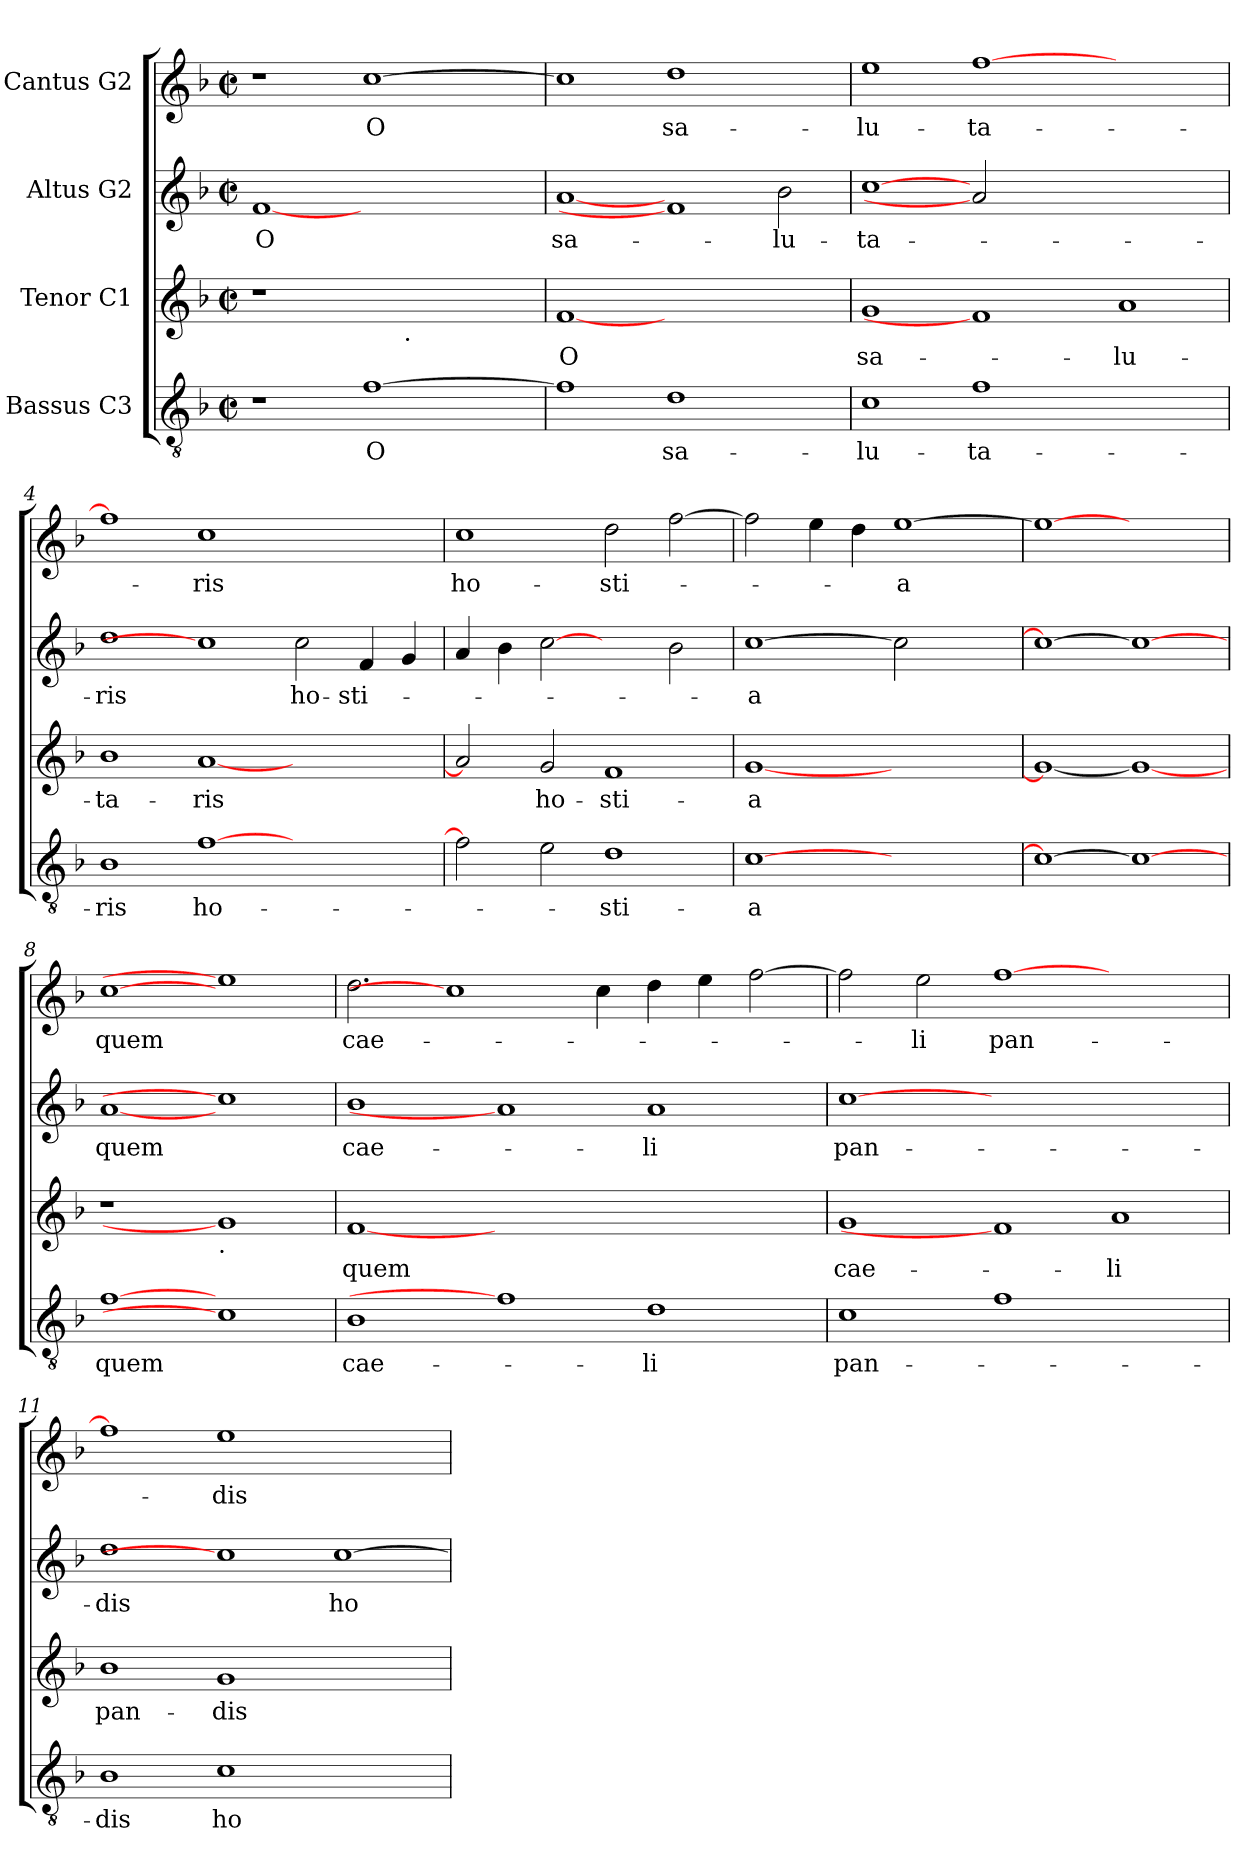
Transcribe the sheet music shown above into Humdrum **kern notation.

**kern	**text	**kern	**text	**kern	**text	**kern	**text
*part4	*part4	*part3	*part3	*part2	*part2	*part1	*part1
*staff4	*staff4	*staff3	*staff3	*staff2	*staff2	*staff1	*staff1
*I"Bassus C3	*	*I"Tenor C1	*	*I"Altus G2	*	*I"Cantus G2	*
*clefGv2	*	*clefG2	*	*clefG2	*	*clefG2	*
*k[b-]	*	*k[b-]	*	*k[b-]	*	*k[b-]	*
*F:	*	*F:	*	*F:	*	*F:	*
*M2/2	*	*M2/2	*	*M2/2	*	*M2/2	*
*met(c|)	*	*met(c|)	*	*met(c|)	*	*met(c|)	*
=1	=1	=1	=1	=1	=1	=1	=1
!	!	!	!	!	!LO:LY:b:rj	!	!
1r	.	1r	.	[1f	O	1r	.
!	!LO:LY:b	!	!	!	!	!	!LO:LY:b
[>1f	O	8.ryy	.	1ryy	.	[>1cc	O
!	!	!LO:TX:b:t=.	!	!	!	!	!
.	.	2ryy	.	.	.	.	.
.	.	4ryy	.	.	.	.	.
.	.	16ryy	.	.	.	.	.
=2	=2	=2	=2	=2	=2	=2	=2
!	!	!	!LO:LY:b:rj	!	!LO:LY:b:rj	!	!
1f]	.	[1f	O	[1a	sa-	1cc]	.
!	!LO:LY:b	!	!	!	!	!	!LO:LY:b
1d	sa-	1.ryy	.	1f]	.	1dd	sa-
!	!	!	!	!	!LO:LY:b:rj	!	!
2ryy	.	.	.	2b-\	-lu-	2ryy	.
=3	=3	=3	=3	=3	=3	=3	=3
!	!LO:LY:b	!	!LO:LY:b:rj	!	!LO:LY:b:rj	!	!LO:LY:b
1c	-lu-	1g	sa-	[1cc	-ta-	1ee	-lu-
!	!LO:LY:b	!	!	!	!	!	!LO:LY:b
1f	-ta-	1f]	.	2a]	.	[>1ff	-ta-
.	.	.	.	1.ryy	.	.	.
!	!	!	!LO:LY:b:rj	!	!	!	!
1ryy	.	1a	-lu-	.	.	1ryy	.
=4	=4	=4	=4	=4	=4	=4	=4
!	!LO:LY:b	!	!LO:LY:b:rj	!	!LO:LY:b:rj	!	!
1B-	-ris	1b-	-ta-	1dd	-ris	1ff]	.
!	!LO:LY:b	!	!LO:LY:b:rj	!	!	!	!LO:LY:b
[>1f	ho-	[<1a	-ris	1cc]	.	1cc	-ris
!	!	!	!	!	!LO:LY:b:rj	!	!
1ryy	.	1ryy	.	2cc\	ho-	1ryy	.
!	!	!	!	!	!LO:LY:b:rj	!	!
.	.	.	.	4f/	-sti-	.	.
.	.	.	.	4g/	.	.	.
=5	=5	=5	=5	=5	=5	=5	=5
!	!	!	!	!	!	!	!LO:LY:b
2f\]	.	2a/]	.	4a/	.	1cc	ho-
.	.	.	.	4b-\	.	.	.
!	!	!	!LO:LY:b:rj	!	!	!	!
2e\	.	2g/	ho-	[2cc	.	.	.
!	!LO:LY:b	!	!LO:LY:b:rj	!	!	!	!LO:LY:b
1d	-sti-	1f	-sti-	2ryy	.	2dd\	-sti-
.	.	.	.	2b-\	.	[>2ff\	.
=6	=6	=6	=6	=6	=6	=6	=6
!	!LO:LY:b	!	!LO:LY:b:rj	!	!LO:LY:b:rj	!	!
[>1c	-a	[<1g	-a	[>1cc	-a	2ff\]	.
.	.	.	.	.	.	4ee\	.
.	.	.	.	.	.	4dd\	.
!	!	!	!	!	!	!	!LO:LY:b
1ryy	.	1ryy	.	2cc]	.	[>1ee	-a
.	.	.	.	2ryy	.	.	.
=7	=7	=7	=7	=7	=7	=7	=7
1c_	.	1g_	.	1cc_	.	1ee_	.
1c_	.	1g_	.	1cc_	.	1ryy	.
!!LO:LB:g=z
=8!	=8!	=8!	=8!	=8!	=8!	=8!	=8!
!	!LO:LY:b	!	!	!	!LO:LY:b:rj	!	!LO:LY:b
[1f	quem	1r	.	[1a	quem	[1cc	quem
!	!	!LO:TX:b:t=.	!	!	!	!	!
1c]	.	1g]	.	1cc]	.	1ee]	.
=9	=9	=9	=9	=9	=9	=9	=9
!	!LO:LY:b	!	!LO:LY:b:rj	!	!LO:LY:b:rj	!	!LO:LY:b
1B-	cae-	[1f	quem	1b-	cae-	2.dd\	cae-
.	.	.	.	.	.	1cc]	.
1f]	.	0ryy	.	1a]	.	.	.
.	.	.	.	.	.	4cc\	.
!	!LO:LY:b	!	!	!	!LO:LY:b:rj	!	!
1d	-li	.	.	1a	-li	4dd\	.
.	.	.	.	.	.	4ee\	.
.	.	.	.	.	.	[>2ff\	.
=10	=10	=10	=10	=10	=10	=10	=10
!	!LO:LY:b	!	!LO:LY:b:rj	!	!LO:LY:b:rj	!	!
1c	pan-	1g	cae-	[1cc	pan-	2ff\]	.
!	!	!	!	!	!	!	!LO:LY:b
.	.	.	.	.	.	2ee\	-li
!	!	!	!	!	!	!	!LO:LY:b
1f	.	1f]	.	0ryy	.	[>1ff	pan-
!	!	!	!LO:LY:b:rj	!	!	!	!
1ryy	.	1a	-li	.	.	1ryy	.
=11	=11	=11	=11	=11	=11	=11	=11
!	!LO:LY:b	!	!LO:LY:b:rj	!	!LO:LY:b:rj	!	!
1B-	-dis	1b-	pan-	1dd	-dis	1ff]	.
!	!LO:LY:b	!	!LO:LY:b:rj	!	!	!	!LO:LY:b
1c	ho-	1g	-dis	1cc]	.	1ee	-dis
!	!	!	!	!	!LO:LY:b:rj	!	!
1ryy	.	1ryy	.	[>1cc	ho-	1ryy	.
=	=	=	=	=	=	=	=
*-	*-	*-	*-	*-	*-	*-	*-
